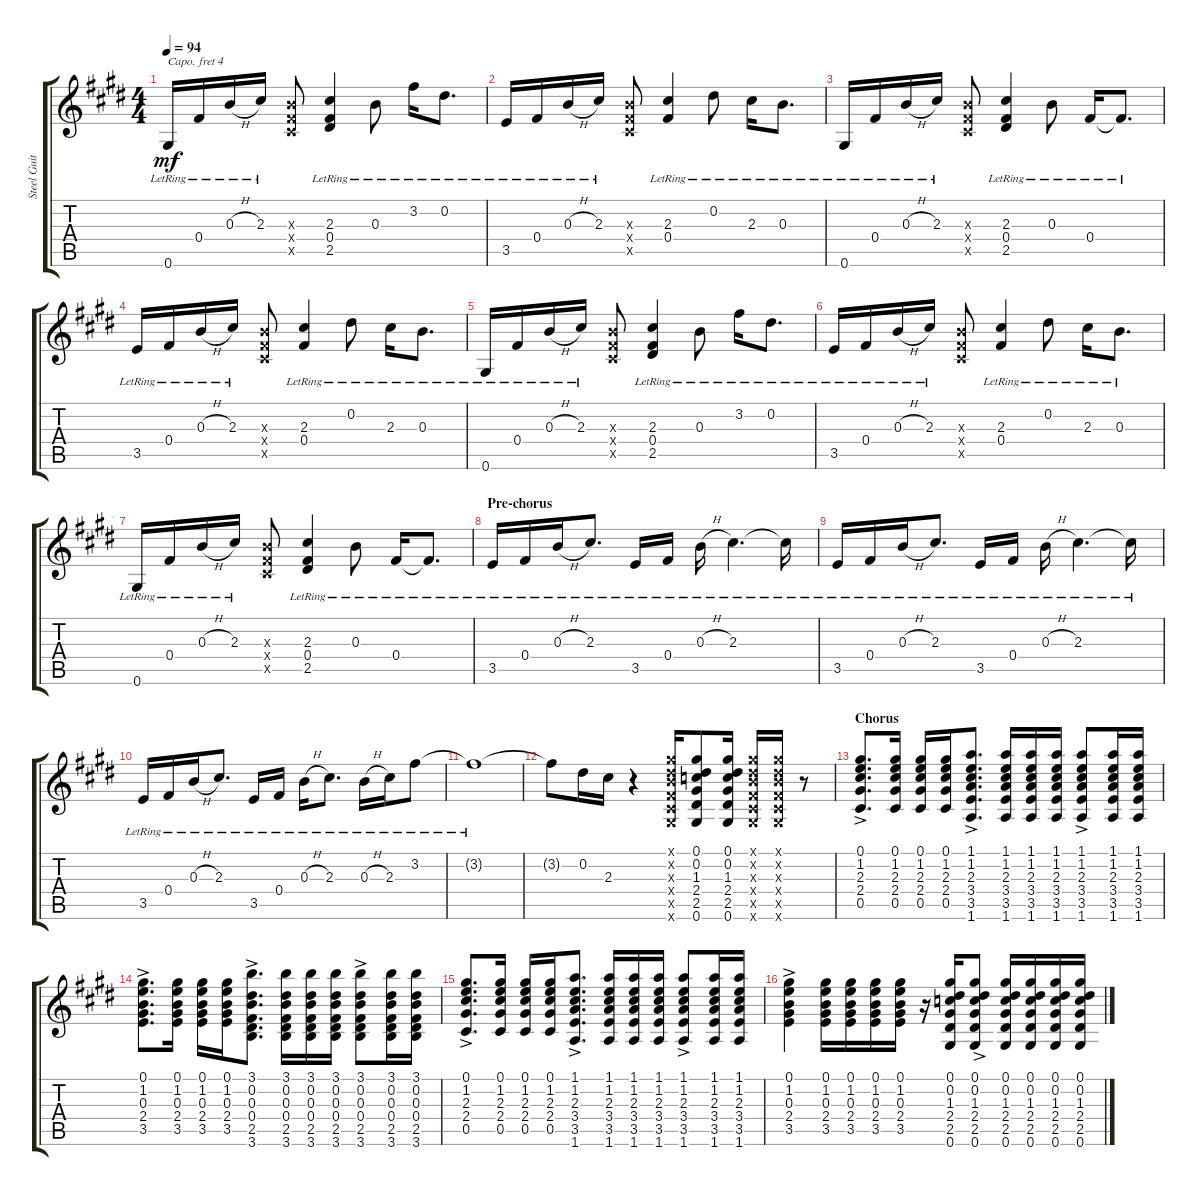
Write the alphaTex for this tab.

\track ("Steel Guitar" "Steel Guit") {instrument acousticguitarsteel}
\staff {score tabs}
\capo 4
\tuning (E4 B3 G3 D3 A2 E2) {hide}
\ts (4 4)
\tempo 94
\clef g2
\ks e
0.6{lr}.16{dy mf} 0.4{lr}.16 0.3{h lr}.16 2.3{lr}.16 (0.3{x} 0.4{x} 0.5{x}).8 (2.3{lr} 0.4{lr} 2.5{lr}).4 0.3{lr}.8 3.2{lr}.16 0.2{lr}.8{d} |
3.5{lr}.16 0.4{lr}.16 0.3{h lr}.16 2.3{lr}.16 (0.3{x} 0.4{x} 0.5{x}).8 (2.3{lr} 0.4{lr}).4 0.2{lr}.8 2.3{lr}.16 0.3{lr}.8{d} |
0.6{lr}.16 0.4{lr}.16 0.3{h lr}.16 2.3{lr}.16 (0.3{x} 0.4{x} 0.5{x}).8 (2.3{lr} 0.4{lr} 2.5{lr}).4 0.3{lr}.8 0.4{lr}.16 0.4{lr t}.8{d} |
3.5{lr}.16 0.4{lr}.16 0.3{h lr}.16 2.3{lr}.16 (0.3{x} 0.4{x} 0.5{x}).8 (2.3{lr} 0.4{lr}).4 0.2{lr}.8 2.3{lr}.16 0.3{lr}.8{d} |
0.6{lr}.16 0.4{lr}.16 0.3{h lr}.16 2.3{lr}.16 (0.3{x} 0.4{x} 0.5{x}).8 (2.3{lr} 0.4{lr} 2.5{lr}).4 0.3{lr}.8 3.2{lr}.16 0.2{lr}.8{d} |
3.5{lr}.16 0.4{lr}.16 0.3{h lr}.16 2.3{lr}.16 (0.3{x} 0.4{x} 0.5{x}).8 (2.3{lr} 0.4{lr}).4 0.2{lr}.8 2.3{lr}.16 0.3{lr}.8{d} |
0.6{lr}.16 0.4{lr}.16 0.3{h lr}.16 2.3{lr}.16 (0.3{x} 0.4{x} 0.5{x}).8 (2.3{lr} 0.4{lr} 2.5{lr}).4 0.3{lr}.8 0.4{lr}.16 0.4{lr t}.8{d} |
\section ("" "Pre-chorus")
3.5{lr}.16 0.4{lr}.16 0.3{h lr}.16 2.3{lr}.8{d} 3.5{lr}.16 0.4{lr}.16 0.3{h lr}.16 2.3{lr}.4{d} 2.3{lr t}.16 |
3.5{lr}.16 0.4{lr}.16 0.3{h lr}.16 2.3{lr}.8{d} 3.5{lr}.16 0.4{lr}.16 0.3{h lr}.16 2.3{lr}.4{d} 2.3{lr t}.16 |
3.5{lr}.16 0.4{lr}.16 0.3{h lr}.16 2.3{lr}.8{d} 3.5{lr}.16 0.4{lr}.16 0.3{h lr}.16 2.3{lr}.8{d} 0.3{h lr}.16 2.3{lr}.16 3.2{lr}.8 |
3.2{lr t}.1 |
3.2{t}.8 0.2.16 2.3.16 r.4 (0.1{x} 0.2{x} 0.3{x} 0.4{x} 0.5{x} 0.6{x}).16 (0.1 0.2 1.3 2.4 2.5 0.6).8 (0.1 0.2 1.3 2.4 2.5 0.6).16 (0.1{x} 0.2{x} 0.3{x} 0.4{x} 0.5{x} 0.6{x}).16 (0.1{x} 0.2{x} 0.3{x} 0.4{x} 0.5{x} 0.6{x}).16 r.8 |
\section ("" "Chorus")
(0.1{ac} 1.2{ac} 2.3{ac} 2.4{ac} 0.5{ac}).8{d} (0.1 1.2 2.3 2.4 0.5).16 (0.1 1.2 2.3 2.4 0.5).16 (0.1 1.2 2.3 2.4 0.5).16 (1.1{ac} 1.2{ac} 2.3{ac} 3.4{ac} 3.5{ac} 1.6{ac}).8{d} (1.1 1.2 2.3 3.4 3.5 1.6).16 (1.1 1.2 2.3 3.4 3.5 1.6).16 (1.1 1.2 2.3 3.4 3.5 1.6).16 (1.1{ac} 1.2{ac} 2.3{ac} 3.4{ac} 3.5{ac} 1.6{ac}).8 (1.1 1.2 2.3 3.4 3.5 1.6).16 (1.1 1.2 2.3 3.4 3.5 1.6).16 |
(0.1{ac} 1.2{ac} 0.3{ac} 2.4{ac} 3.5{ac}).8{d} (0.1 1.2 0.3 2.4 3.5).16 (0.1 1.2 0.3 2.4 3.5).16 (0.1 1.2 0.3 2.4 3.5).16 (3.1{ac} 0.2{ac} 0.3{ac} 0.4{ac} 2.5{ac} 3.6{ac}).8{d} (3.1 0.2 0.3 0.4 2.5 3.6).16 (3.1 0.2 0.3 0.4 2.5 3.6).16 (3.1 0.2 0.3 0.4 2.5 3.6).16 (3.1{ac} 0.2{ac} 0.3{ac} 0.4{ac} 2.5{ac} 3.6{ac}).8 (3.1 0.2 0.3 0.4 2.5 3.6).16 (3.1 0.2 0.3 0.4 2.5 3.6).16 |
(0.1{ac} 1.2{ac} 2.3{ac} 2.4{ac} 0.5{ac}).8{d} (0.1 1.2 2.3 2.4 0.5).16 (0.1 1.2 2.3 2.4 0.5).16 (0.1 1.2 2.3 2.4 0.5).16 (1.1{ac} 1.2{ac} 2.3{ac} 3.4{ac} 3.5{ac} 1.6{ac}).8{d} (1.1 1.2 2.3 3.4 3.5 1.6).16 (1.1 1.2 2.3 3.4 3.5 1.6).16 (1.1 1.2 2.3 3.4 3.5 1.6).16 (1.1{ac} 1.2{ac} 2.3{ac} 3.4{ac} 3.5{ac} 1.6{ac}).8 (1.1 1.2 2.3 3.4 3.5 1.6).16 (1.1 1.2 2.3 3.4 3.5 1.6).16 |
(0.1{ac} 1.2{ac} 0.3{ac} 2.4{ac} 3.5{ac}).4 (0.1 1.2 0.3 2.4 3.5).16 (0.1 1.2 0.3 2.4 3.5).16 (0.1 1.2 0.3 2.4 3.5).16 (0.1 1.2 0.3 2.4 3.5).16 r.16 (0.1 0.2 1.3 2.4 2.5 0.6).16 (0.1{ac} 0.2{ac} 1.3{ac} 2.4{ac} 2.5{ac} 0.6{ac}).8 (0.1 0.2 1.3 2.4 2.5 0.6).16 (0.1 0.2 1.3 2.4 2.5 0.6).16 (0.1 0.2 1.3 2.4 2.5 0.6).16 (0.1 0.2 1.3 2.4 2.5 0.6).16
